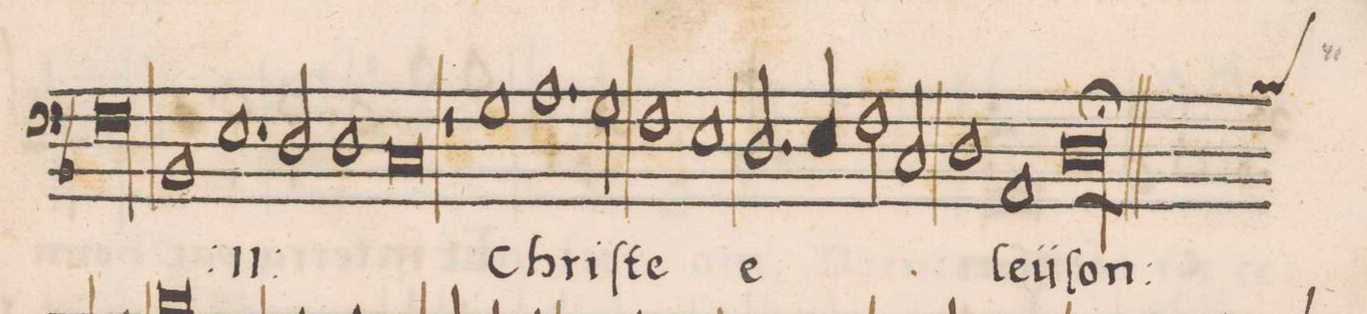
**kern	**text
*I"BASSVS	*
*clefF4	*
*k[b-]	*
*met(C|)	*
*M2/1	*
00F	-leӱ-
=33-	=33-
=34-	=34-
1BB-	-ſon
1.E	e-
=35-	=35-
2D/	.
1D	-leӱ-
=36-	=36-
0C	-ſon
*	*Xij
=37-	=37-
1r	.
1G	Chri-
=38-	=38-
1.A	.
2G\	.
=39-	=39-
1F	-ſte
1E	.
=40-	=40-
2.D/	e-
4E/	.
2F\	.
2C/	.
=41-	=41-
1D	.
1AA	-leӱ-
=42-	=42-
*custos:B-	*
0D;;l	-ſon:
=43||	=43||
*-	*-
